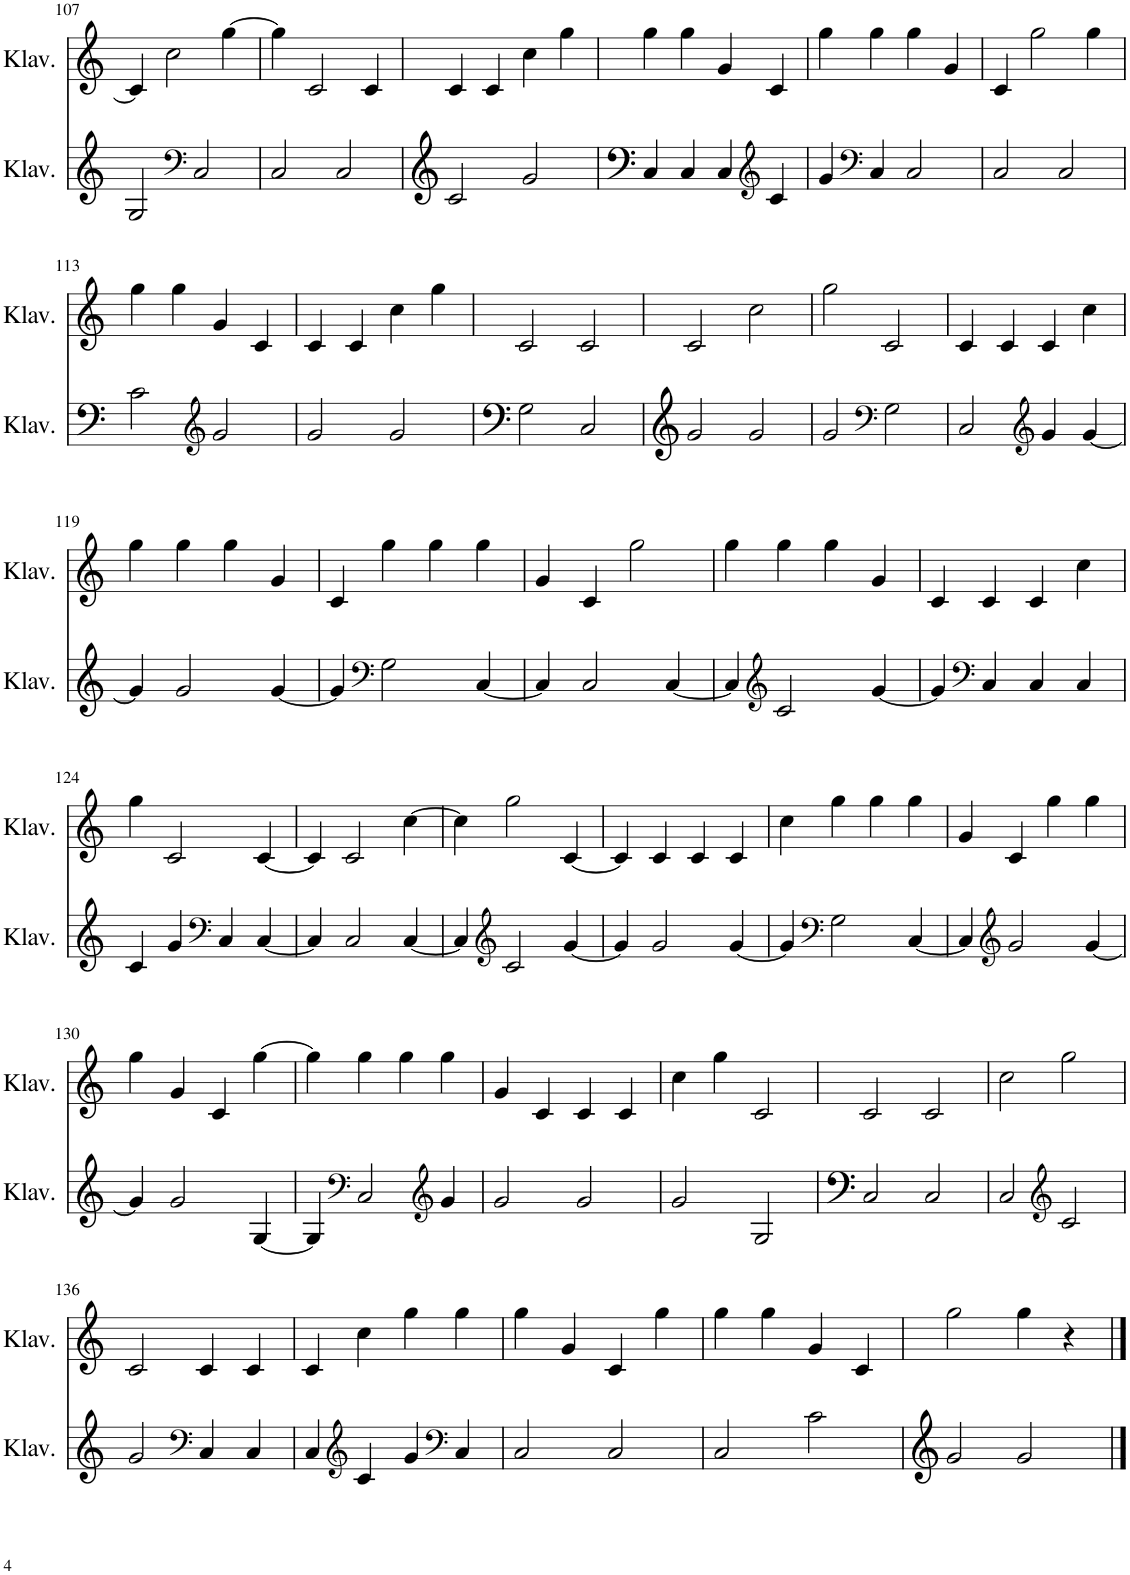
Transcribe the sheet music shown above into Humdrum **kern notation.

**kern	**kern
*part2	*part1
*staff2	*staff1
*I"Klavier	*I"Klavier
*I'Klav.	*I'Klav.
!!LO:PB:g=z
*clefG2	*clefG2
*k[]	*k[]
*M4/4	*M4/4
=107	=107
2G/	4c/]
.	2cc\
*clefF4	*
2C/	.
.	[4gg\
=108	=108
2C/	4gg\]
.	2c/
2C/	.
.	4c/
=109	=109
2c/	4c/
.	4c/
2g/	4cc\
.	4gg\
=110	=110
4C/	4gg\
4C/	4gg\
4C/	4g/
*clefG2	*
4c/	4c/
=111	=111
4g/	4gg\
*clefF4	*
4C/	4gg\
2C/	4gg\
.	4g/
=112	=112
2C/	4c/
.	2gg\
2C/	.
.	4gg\
!!LO:LB:g=z
=113	=113
2c\	4gg\
.	4gg\
*clefG2	*
2g/	4g/
.	4c/
=114	=114
2g/	4c/
.	4c/
2g/	4cc\
.	4gg\
=115	=115
2G\	2c/
2C/	2c/
=116	=116
2g/	2c/
2g/	2cc\
=117	=117
2g/	2gg\
*clefF4	*
2G\	2c/
=118	=118
2C/	4c/
.	4c/
*clefG2	*
4g/	4c/
[4g/	4cc\
!!LO:LB:g=z
=119	=119
4g/]	4gg\
2g/	4gg\
.	4gg\
[4g/	4g/
=120	=120
4g/]	4c/
*clefF4	*
2G\	4gg\
.	4gg\
[4C/	4gg\
=121	=121
4C/]	4g/
2C/	4c/
.	2gg\
[4C/	.
=122	=122
4C/]	4gg\
*clefG2	*
2c/	4gg\
.	4gg\
[4g/	4g/
=123	=123
4g/]	4c/
*clefF4	*
4C/	4c/
4C/	4c/
4C/	4cc\
!!LO:LB:g=z
=124	=124
4c/	4gg\
4g/	2c/
*clefF4	*
4C/	.
[4C/	[4c/
=125	=125
4C/]	4c/]
2C/	2c/
[4C/	[4cc\
=126	=126
4C/]	4cc\]
*clefG2	*
2c/	2gg\
[4g/	[4c/
=127	=127
4g/]	4c/]
2g/	4c/
.	4c/
[4g/	4c/
=128	=128
4g/]	4cc\
*clefF4	*
2G\	4gg\
.	4gg\
[4C/	4gg\
=129	=129
4C/]	4g/
*clefG2	*
2g/	4c/
.	4gg\
[4g/	4gg\
!!LO:LB:g=z
=130	=130
4g/]	4gg\
2g/	4g/
.	4c/
[4G/	[4gg\
=131	=131
4G/]	4gg\]
*clefF4	*
2C/	4gg\
.	4gg\
*clefG2	*
4g/	4gg\
=132	=132
2g/	4g/
.	4c/
2g/	4c/
.	4c/
=133	=133
2g/	4cc\
.	4gg\
2G/	2c/
=134	=134
2C/	2c/
2C/	2c/
=135	=135
2C/	2cc\
*clefG2	*
2c/	2gg\
!!LO:LB:g=z
=136	=136
2g/	2c/
*clefF4	*
4C/	4c/
4C/	4c/
=137	=137
4C/	4c/
*clefG2	*
4c/	4cc\
4g/	4gg\
*clefF4	*
4C/	4gg\
=138	=138
2C/	4gg\
.	4g/
2C/	4c/
.	4gg\
=139	=139
2C/	4gg\
.	4gg\
2c\	4g/
.	4c/
=140	=140
2g/	2gg\
2g/	4gg\
.	4r
==	==
*-	*-
